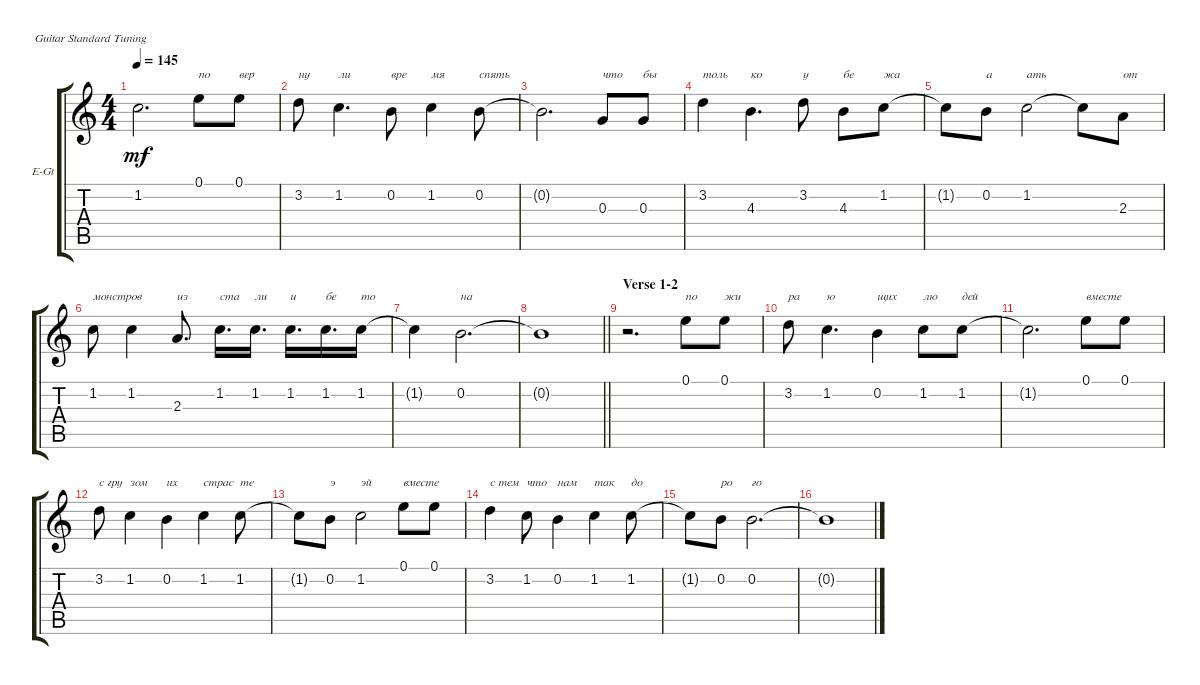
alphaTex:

\bracketExtendMode groupsimilarinstruments
\firstSystemTrackNameOrientation horizontal
\otherSystemsTrackNameOrientation horizontal
\track ("voice (Artur Potemkin)" "E-Gt") {instrument electricguitarclean}
\staff {score tabs}
\tuning (E4 B3 G3 D3 A2 E2)
\ts (4 4)
\tempo 145
\clef g2
\scale
0.333333
\ks aminor
1.2{t}.2{d dy mf} 0.1.8{txt "по"} 0.1.8{txt "вер"} |
\scale
0.333333 3.2.8{txt "ну"} 1.2.4{d txt "ли"} 0.2.8{txt "вре"} 1.2.4{txt "мя"} 0.2.8{txt "спять"} |
\scale
0.333333 0.2{t}.2{d} 0.3.8{txt "что"} 0.3.8{txt "бы"} |
\scale
0.333333 3.2.4{txt "толь"} 4.3.4{d txt "ко"} 3.2.8{txt "у"} 4.3.8{txt "бе"} 1.2.8{txt "жа"} |
\scale
0.333333 1.2{t}.8 0.2.8{txt "а"} 1.2.2{txt "ать"} 1.2{t}.8 2.3.8{txt "от"} |
\scale
0.333333 1.2.8{txt "монстров"} 1.2.4 2.3.8{d txt "из"} 1.2.16{d txt "ста"} 1.2.16{d txt "ли"} 1.2.16{d txt "и"} 1.2.16{d txt "бе"} 1.2.16{txt "то"} |
\scale
0.333333 1.2{t}.4 0.2.2{d txt "на"} |
\scale
0.333333
\barLineRight lightlight
0.2{t}.1 |
\section ("" "Verse 1-2")
\scale
0.333333 r.2{d} 0.1.8{txt "по"} 0.1.8{txt "жи"} |
\scale
0.333333 3.2.8{txt "ра"} 1.2.4{d txt "ю"} 0.2.4{txt "щих"} 1.2.8{txt "лю"} 1.2.8{txt "дей"} |
\scale
0.333333 1.2{t}.2{d} 0.1.8{txt "вместе"} 0.1.8 |
\scale
0.333333 3.2.8{txt "с гру"} 1.2.4{txt "зом"} 0.2.4{txt "их"} 1.2.4{txt "страс"} 1.2.8{txt "те"} |
\scale
0.333333 1.2{t}.8 0.2.8{txt "э"} 1.2.2{txt "эй"} 0.1.8{txt "вместе"} 0.1.8 |
\scale
0.333333 3.2.4{txt "с тем"} 1.2.8{txt "что"} 0.2.4{txt "нам"} 1.2.4{txt "так"} 1.2.8{txt "до"} |
\scale
0.333333 1.2{t}.8 0.2.8{txt "ро"} 0.2.2{d txt "го"} |
\scale
0.333333 0.2{t}.1
